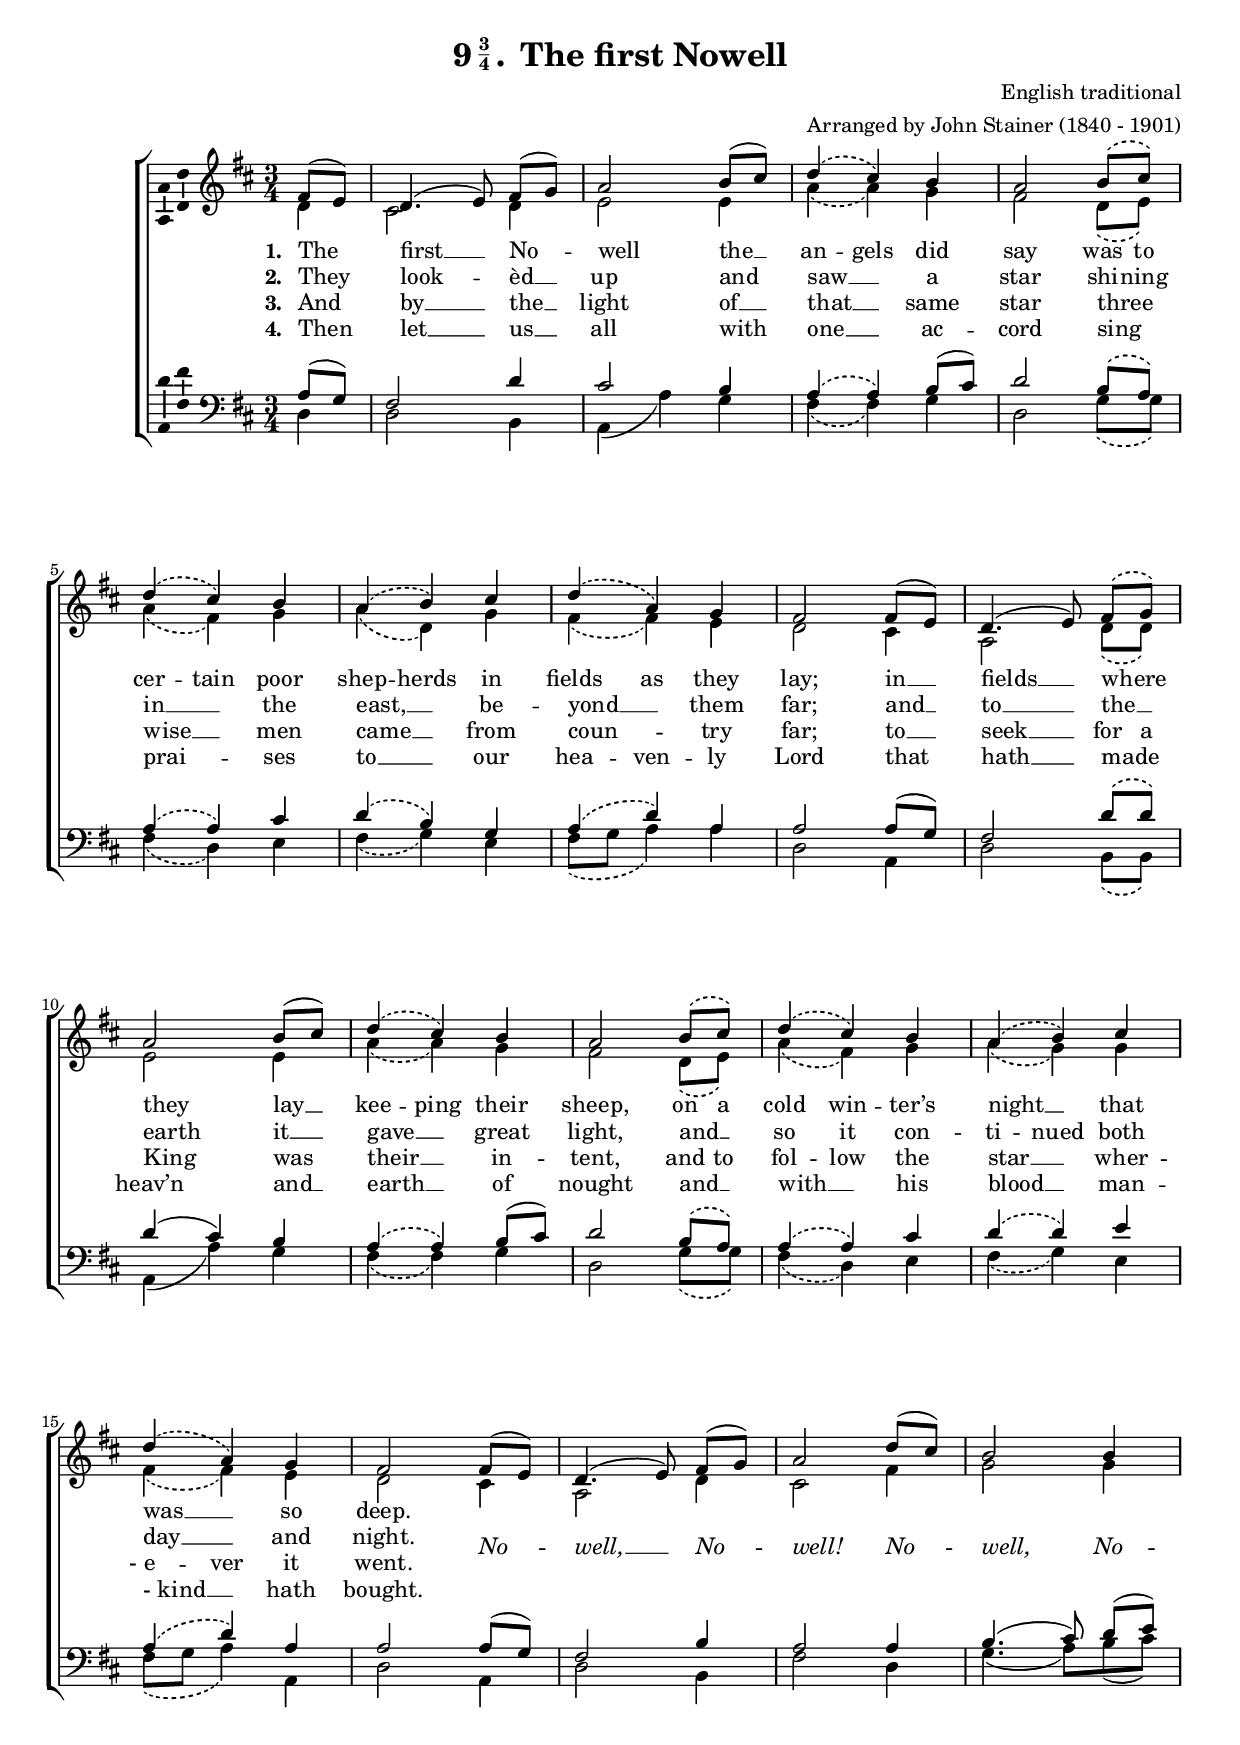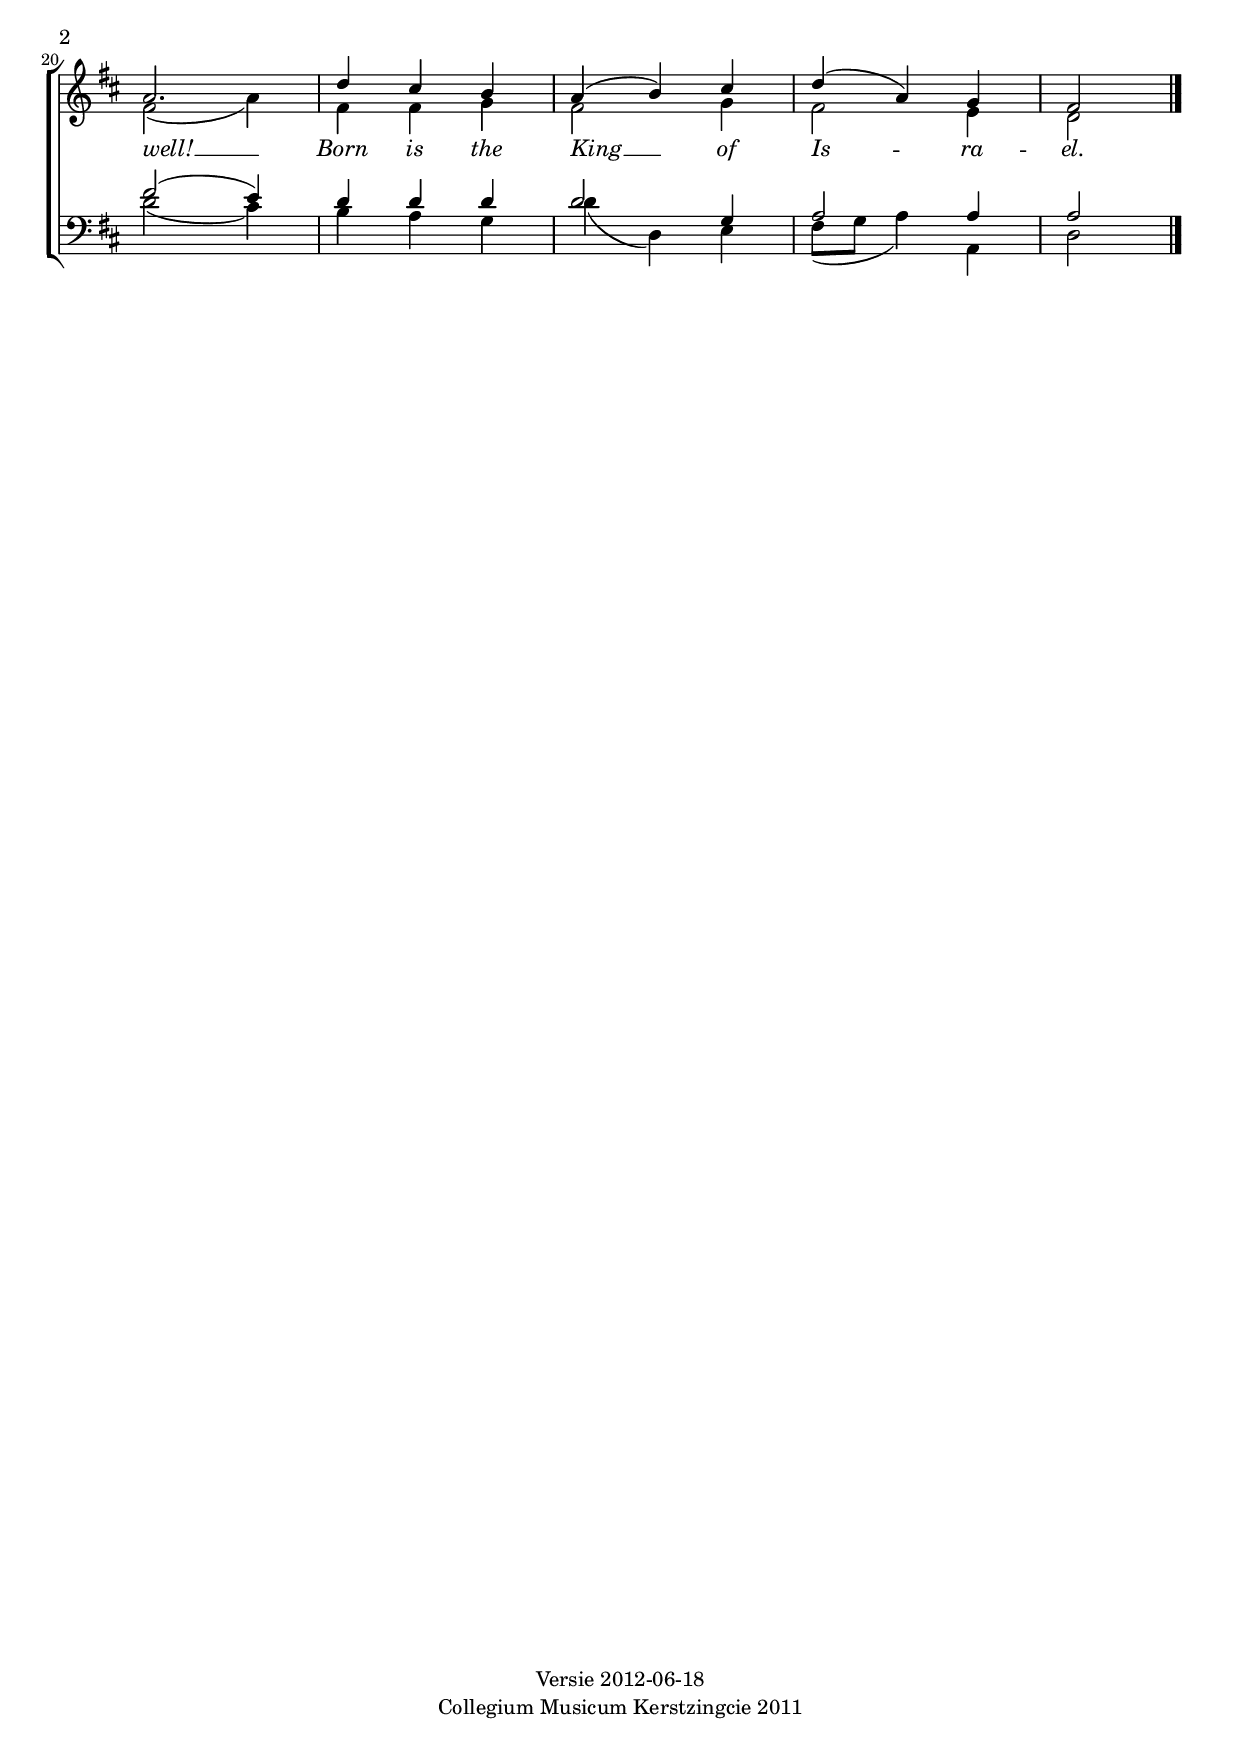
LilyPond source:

% vim: set fileformat=dos:
\version "2.12.3"

% vim: set fileformat=dos:

\version "2.12.3"

mbreak = \break

soprano = \relative c' {
  \phrasingSlurDashed
  \key d \major
  \time 3/4

  % The first Nowell the angels did say
  \partial 4 fis8( e8) |
  d4.( e8) fis8([ g8)] |
  a2 b8( cis8) |
  d4\( cis4\) b4 |
  a2 
  
  % was to certain poor shepherds in fields as they lay;
      b8\( cis8\) |
  \mbreak
  d4\( cis4\) b4 |
  a4\( b4\) cis4 |
  d4\( a4\) g4 |
  fis2 

  % In fields where they lay keeping their sheep,
      fis8( e8) |
  d4.( e8) fis8\([ g8\)] |
  \mbreak
  a2 b8( cis8) |
  d4\( cis4\) b4 |
  a2 
  
  % on a cold winter’s night that was so deep.
      b8\( cis8\) |
  d4\( cis4\) b4 |
  a4\( b4\) cis4 |
  \mbreak
  d4\( a4\) g4 |
  fis2

  % Nowell, Nowell! Nowell, Nowell!
      fis8( e8) |
  d4.( e8) fis8([ g8)] |
  a2 d8( cis8) |
  b2 b4 |
  \mbreak
  a2. |

  % Born is the King of Israel.
  d4 cis4 b4 |
  a4( b4) cis4 |
  d4( a4) g4 |
  fis2       
  \bar "|."
}

alto = \relative c' {
  \key d \major
  \time 3/4
  \phrasingSlurDashed

  % The first Nowell the angels did say
  \partial 4 d4 |
  cis2 d4 |
  e2 e4 |
  a4\( a4\) g4 |
  fis2

  % was to certain poor shepherds in fields as they lay;
    d8\( e8\) |
  \mbreak
  a4\( fis4\) g4 |
  a4 \( d,4\) g4 |
  fis4\( fis4\) e4 |
  d2 
  
  % in fields where they lay keeping their sheep,
    cis4 |
  a2 d8\( d8\) |
  \mbreak
  e2 e4 |
  a4\( a4\) g4 |
  fis2 
  
  % on a cold winter’s night that was so deep.
    d8\( e8\) |
  a4\( fis4\) g4 |
  a4\( g4\) g4 |
  \mbreak
  fis4\( fis4\) e4 |
  d2

  % Nowell, Nowell! Nowell, Nowell!
    cis4 |
  a2 d4 |
  cis2 fis4 |
  g2 g4 |
  fis2( a4) |

  % Born is the King of Israel.
    fis4 fis4 g4 |
  fis2 g4
  fis2 e4 |
  d2
}

tenor = \relative c' {
  \key d \major
  \time 3/4
  \phrasingSlurDashed

  % The first Nowell the angels did say
  \partial 4 a8( g8) |
  fis2 d'4 |
  cis2 b4 |
  a4\( a4\) b8( cis8) |
  d2 

  % was to certain poor shepherds in fields as they lay;
    b8\( a8\) |
  a4\( a4\) cis4 |
  d4\( b4\) g4 |
  a4\( d4\) a4 |
  a2 

  % in fields where they lay keeping their sheep,
    a8( g8) |
  fis2 d'8\( d8\) |
  d4( cis4) b4 |
  a4\( a4\) b8( cis8) |
  d2

  % on a cold winter’s night that was so deep.
    b8\( a8\) |
  a4\( a4\) cis4 |
  d4\( d4\) e4 |
  a,4\( d4\) a4 |
  a2

  % Nowell, Nowell! Nowell, Nowell!
    a8( g8) |
  fis2 b4 |
  a2 a4 |
  b4.( cis8) d8([ e8)] |
  fis2( e4) |

  % Born is the King of Israel.
  d4 d4 d4 |
  d2 g,4 |
  a2 a4 |
  a2 \bar "|."
}

bass = \relative c {
  \key d \major
  \time 3/4
  \phrasingSlurDashed

  % The first Nowell the angels did say was to
  \partial 4 d4 |
  d2 b4 |
  a4( a') g |
  fis4\( fis\) g |
  d2 g8\( g8\)

  % certain poor shepherds in fields as they lay; in
  fis4\( d4\) e4 |
  fis4\( g4\) e4 |
  fis8\( g8 a4\) a4 |
  d,2 a4 |

  % fields where they lay keeping their sheep, on a 
  d2 b8\( b8\) |
  a4( a'4) g4 |
  fis4\( fis4\) g4 |
  d2 g8\( g8\) |

  % cold winter’s night that was so deep.
  fis4\( d4\) e4 | 
  fis4\( g4\) e4 |
  fis8\( g8 a4\) a,4 |
  d2 

  % Nowell, Nowell! Nowell, Nowell!
    a4 |
  d2 b4 |
  fis'2 d4 |
  g4.( a8) b8( cis8) |
  d2( cis4) |

  % Born is the King of Israel.
  b4 a4 g4 |
  d'4( d,4) e4 |
  fis8( g8 a4) a,4 |
  d2
}


italic = { % italic
  \override Lyrics.LyricText #'font-shape = #'italic
}

normal = { % text face
  \revert Lyrics.LyricText #'font-shape
}

dropLyrics = {
    \override LyricText #'extra-offset = #'(0 . -1)
    \override LyricHyphen #'extra-offset = #'(0 . -1)
    \override LyricExtender #'extra-offset = #'(0 . -1)
}

raiseLyrics = {
    \revert LyricText #'extra-offset
    \revert LyricHyphen #'extra-offset
    \revert LyricExtender #'extra-offset
}

verseOne = \lyricmode {
  \set stanza = "1. "
  The __ first __ No -- 
    \once \override LyricText #'self-alignment-X = #-1
    well 
    the __ an -- gels did say
  was to cer -- tain poor shep -- herds in fields as they lay;
  in __ fields __ where _ 
    \once \override LyricText #'self-alignment-X = #-1
    they__ 
    lay __ kee -- ping their sheep,
  on a cold win -- ter’s night __ _ that was __ _ so deep.
}
verseTwo = \lyricmode {
  \set stanza = "2. "
  They | look -- èd __ | up and __ | saw __ _ a | star
  shi -- ning | in __ _ the | east, __ _ be -- | yond __ _ them far;
  and __ | to __ the __ _ | 
    \once \override LyricText #'self-alignment-X = #-1
    earth 
    it __ | gave __ _ great | light,
  and __ _ | so it con -- | ti -- nued both | day __ _ and night.
  \dropLyrics
  \italic No -- 
    \once \override LyricText #'self-alignment-X = #-1
    well, __ No -- 
    \once \override LyricText #'self-alignment-X = #-1
    well! No -- 
    \once \override LyricText #'self-alignment-X = #-1
    well, 
    \set associatedVoice = "vAlto" % refers to well!
    No -- 
    \set associatedVoice = "vSoprano" % refers to Born
  \raiseLyrics
    well! __
  Born is the King __ of Is -- ra -- el. \normal
}
verseThree = \lyricmode {
  \set stanza = "3. "
  And 
  by __ the __ | % 1
  light __ of __ | % 2
  that __ _ same  | % 3
  star three __ _ | % 4

  wise __ _ men | % 5
  came __ _ from | % 6
  coun -- _ try | % 7
  far; to __ | % 8

  seek __ for a | % 9
  \once \override LyricText #'self-alignment-X = #-1
  King __ 
    was __ | % 10
  their __ _ in -- | % 11
  tent, and to | % 12
  fol -- low the | % 13
  star __ _ wher -- | % 14
  \once \override LyricText #'self-alignment-X = #1
  "- e" -- ver it |
  went.
}
verseFour = \lyricmode {
  \set stanza = "4. "
  Then |
  let __ us __ | %1
  all __ with __ |
  one __ _ ac -- |
  cord sing __ _ |

  prai -- _ ses |
  to __ _ our |
  hea -- ven -- ly |
  Lord that |
  hath __ made __ _ |
  heav’n __ and __ |
  earth __ _ of __ |
  nought and __ _ |
  with __ _ his |
  blood __ _ man -- |
  %\once \override LyricText #'self-alignment-X = #1
    "- kind" __ _ 
  hath |
  bought.
}



nummer = "9¾. "
varnummer = \markup {
  9\hcenter-in #0.1 \raise #0.7 \small\fraction 3 4 \hcenter-in #0.1 . \hspace #0.8 } 

\header {
  title = \markup {\varnummer "The first Nowell"}
  composer = "English traditional"
  arranger = "Arranged by John Stainer (1840 - 1901)"
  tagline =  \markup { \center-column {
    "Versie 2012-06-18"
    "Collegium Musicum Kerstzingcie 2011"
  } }
}

% This useful function kills extenders that are too short to be useful
% Combine this with \override LyricExtender #'minimum-length = #0 for
% beautiful results: an extender if there is space, no extender if there
% is not.
#(define (conditional-kill-lyric-extender-callback . args)
   (lambda (grob)
    (let* ((minimum-length
            (if (null? args)
             (ly:grob-property grob 'minimum-length 0)
             (car args)))
           (X-extent (ly:stencil-extent (ly:grob-property grob 'stencil empty-stencil) X))
           (length (- (cdr X-extent) (car X-extent))))
     (if (> minimum-length length)
      (ly:grob-suicide! grob)))))

% Make everything a bit smaller. 
#(set-global-staff-size 18)

\score {
  \new ChoirStaff <<
    \new Staff = "upper" <<
      \clef "treble"
      \new Voice = "vSoprano" { 
        \override Ambitus #'X-offset = #2.0
        \voiceOne \soprano 
      }
      \new Voice = "vAlto" { \voiceTwo \alto }
    >>

    \new Lyrics \lyricsto "vSoprano" \verseOne
    \new Lyrics \lyricsto "vSoprano" \verseTwo
    \new Lyrics \lyricsto "vSoprano" \verseThree
    \new Lyrics \lyricsto "vSoprano" \verseFour

    \new Staff = "lower" <<
      \clef "bass"
      \new Voice = "vTenor" { 
        \override Ambitus #'X-offset = #2.0
        \voiceOne \tenor 
      }
      \new Voice = "vBass" { \voiceTwo \bass }
    >>
  >>
  \layout { 
    % We can haz ambitus to display pitch range?
    \context { \Voice 
      \consists "Ambitus_engraver"
    }
    % Beautiful extender lines
    \context { \Lyrics
      \override LyricExtender #'minimum-length = #0
      \override LyricExtender #'after-line-breaking = %
         #(conditional-kill-lyric-extender-callback 1)
    }
    % space-saving tweaks
    \context { \Staff
      \override VerticalAxisGroup #'minimum-Y-extent = #'(-1 . 1)
    }
    \context { \Lyrics
      \override VerticalAxisGroup #'Y-extent = #'(-0.1 . 0.1)
    }
    \context { \Lyrics
      \override VerticalAxisGroup #'minimum-Y-extent = #'(0 . 0)
    }
  }
}
